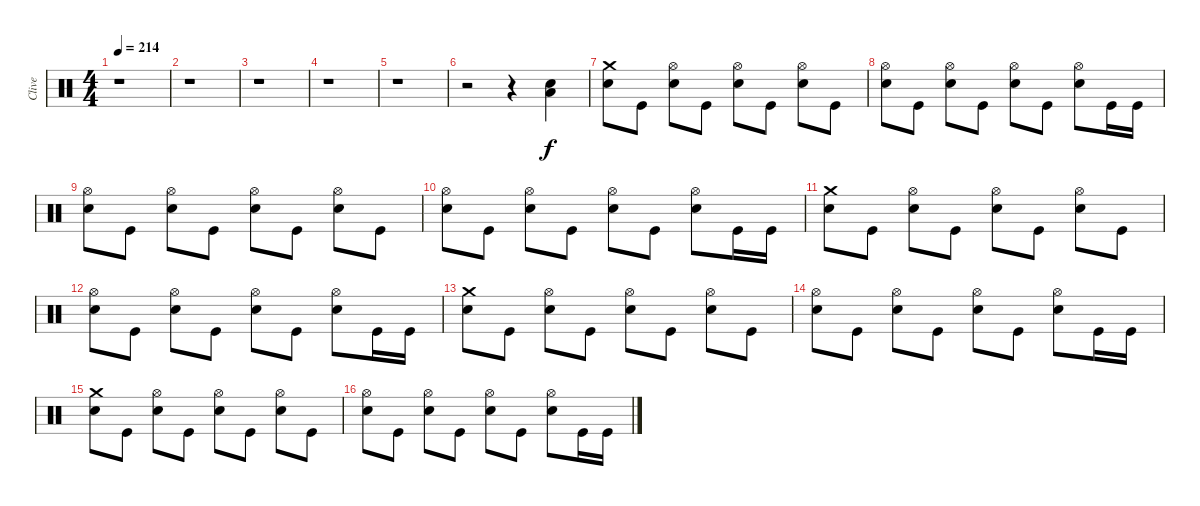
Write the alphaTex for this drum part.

\track ("Clive" "Clive") {instrument percussion}
\staff {score}
\articulation defaults
\ts (4 4)
\tempo 214
\clef neutral
\ks c
r.1{dy f} |
r.1 |
r.1 |
r.1 |
r.1 |
r.2 r.4 ("Snare (hit) 2" "Low Floor Tom (hit)").4 |
("Crash medium (hit)" "Snare (hit) 2").8 "Kick (hit)".8 ("Hi-Hat (open)" "Snare (hit) 2").8 "Kick (hit)".8 ("Hi-Hat (open)" "Snare (hit) 2").8 "Kick (hit)".8 ("Hi-Hat (open)" "Snare (hit) 2").8 "Kick (hit)".8 |
("Hi-Hat (open)" "Snare (hit) 2").8 "Kick (hit)".8 ("Hi-Hat (open)" "Snare (hit) 2").8 "Kick (hit)".8 ("Hi-Hat (open)" "Snare (hit) 2").8 "Kick (hit)".8 ("Hi-Hat (open)" "Snare (hit) 2").8 "Kick (hit)".16 "Kick (hit)".16 |
("Hi-Hat (open)" "Snare (hit) 2").8 "Kick (hit)".8 ("Hi-Hat (open)" "Snare (hit) 2").8 "Kick (hit)".8 ("Hi-Hat (open)" "Snare (hit) 2").8 "Kick (hit)".8 ("Hi-Hat (open)" "Snare (hit) 2").8 "Kick (hit)".8 |
("Hi-Hat (open)" "Snare (hit) 2").8 "Kick (hit)".8 ("Hi-Hat (open)" "Snare (hit) 2").8 "Kick (hit)".8 ("Hi-Hat (open)" "Snare (hit) 2").8 "Kick (hit)".8 ("Hi-Hat (open)" "Snare (hit) 2").8 "Kick (hit)".16 "Kick (hit)".16 |
("Crash medium (hit)" "Snare (hit) 2").8 "Kick (hit)".8 ("Hi-Hat (open)" "Snare (hit) 2").8 "Kick (hit)".8 ("Hi-Hat (open)" "Snare (hit) 2").8 "Kick (hit)".8 ("Hi-Hat (open)" "Snare (hit) 2").8 "Kick (hit)".8 |
("Hi-Hat (open)" "Snare (hit) 2").8 "Kick (hit)".8 ("Hi-Hat (open)" "Snare (hit) 2").8 "Kick (hit)".8 ("Hi-Hat (open)" "Snare (hit) 2").8 "Kick (hit)".8 ("Hi-Hat (open)" "Snare (hit) 2").8 "Kick (hit)".16 "Kick (hit)".16 |
("Crash medium (hit)" "Snare (hit) 2").8 "Kick (hit)".8 ("Hi-Hat (open)" "Snare (hit) 2").8 "Kick (hit)".8 ("Hi-Hat (open)" "Snare (hit) 2").8 "Kick (hit)".8 ("Hi-Hat (open)" "Snare (hit) 2").8 "Kick (hit)".8 |
("Hi-Hat (open)" "Snare (hit) 2").8 "Kick (hit)".8 ("Hi-Hat (open)" "Snare (hit) 2").8 "Kick (hit)".8 ("Hi-Hat (open)" "Snare (hit) 2").8 "Kick (hit)".8 ("Hi-Hat (open)" "Snare (hit) 2").8 "Kick (hit)".16 "Kick (hit)".16 |
("Crash medium (hit)" "Snare (hit) 2").8 "Kick (hit)".8 ("Hi-Hat (open)" "Snare (hit) 2").8 "Kick (hit)".8 ("Hi-Hat (open)" "Snare (hit) 2").8 "Kick (hit)".8 ("Hi-Hat (open)" "Snare (hit) 2").8 "Kick (hit)".8 |
("Hi-Hat (open)" "Snare (hit) 2").8 "Kick (hit)".8 ("Hi-Hat (open)" "Snare (hit) 2").8 "Kick (hit)".8 ("Hi-Hat (open)" "Snare (hit) 2").8 "Kick (hit)".8 ("Hi-Hat (open)" "Snare (hit) 2").8 "Kick (hit)".16 "Kick (hit)".16
